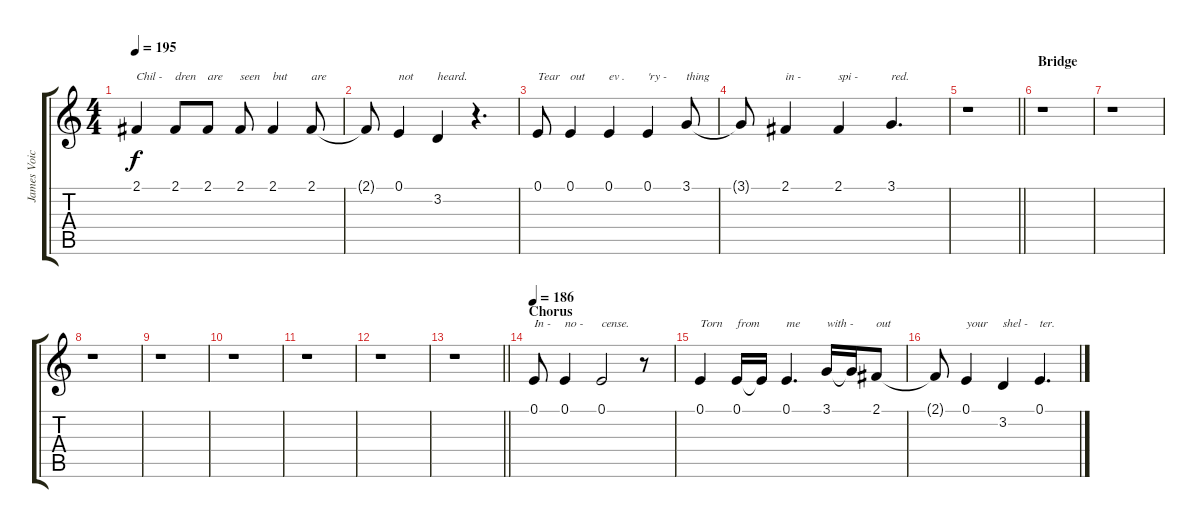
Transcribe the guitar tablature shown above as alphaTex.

\track ("James Voice" "James Voic") {instrument lead8bassandlead}
\staff {score tabs}
\tuning (E4 B3 G3 D3 A2 E2) {hide}
\ts (4 4)
\tempo 195
\clef g2
\ks c
2.1.4{txt "Chil -" dy f} 2.1.8{txt "dren"} 2.1.8{txt "are"} 2.1.8{txt "seen"} 2.1.4{txt "but"} 2.1.8{txt "are"} |
2.1{t}.8 0.1.4{txt "not"} 3.2.4{txt "heard."} r.4{d} |
0.1.8{txt "Tear"} 0.1.4{txt "out"} 0.1.4{txt "ev ."} 0.1.4{txt "'ry -"} 3.1.8{txt "thing"} |
3.1{t}.8 2.1.4{txt "in -"} 2.1.4{txt "spi -"} 3.1.4{d txt "red."} |
\barLineRight lightlight
r.1 |
\section ("" "Bridge")
r.1 |
r.1 |
r.1 |
r.1 |
r.1 |
r.1 |
r.1 |
\barLineRight lightlight
r.1 |
\section ("" "Chorus")
\tempo 186
0.1.8{txt "In -"} 0.1.4{txt "no -"} 0.1.2{txt "cense."} r.8 |
0.1.4{txt "Torn"} 0.1.16{txt "from"} 0.1{t}.16 0.1.4{d txt "me"} 3.1.16{txt "with -"} 3.1{t}.16 2.1.8{txt "out"} |
2.1{t}.8 0.1.4{txt "your"} 3.2.4{txt "shel -"} 0.1.4{d txt "ter."}
